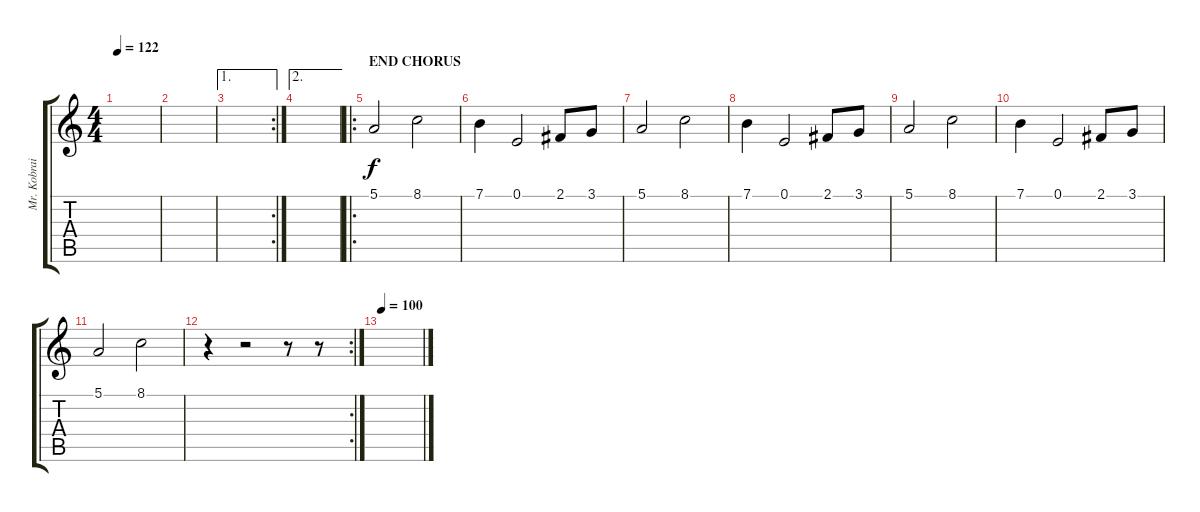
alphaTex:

\track ("Mr. Kobrain" "Mr. Kobrai") {instrument stringensemble1}
\staff {score tabs}
\tuning (E4 B3 G3 D3 A2 E2) {hide}
\ts (4 4)
\tempo 122
\clef g2
\ks c
|
|
\ae 1
\rc 2
|
\ae 2
|
\ro
\section ("" "END CHORUS ")
5.1.2{volume 13 instrument pad8sweep} 8.1.2 |
7.1.4 0.1.2 2.1.8 3.1.8 |
5.1.2{volume 13 instrument pad8sweep} 8.1.2 |
7.1.4 0.1.2 2.1.8 3.1.8 |
5.1.2{volume 13 instrument pad8sweep} 8.1.2 |
7.1.4 0.1.2 2.1.8 3.1.8 |
5.1.2{volume 13 instrument pad8sweep} 8.1.2 |
\rc 2
r.4 r.2 r.8 r.8 |
\tempo 100
